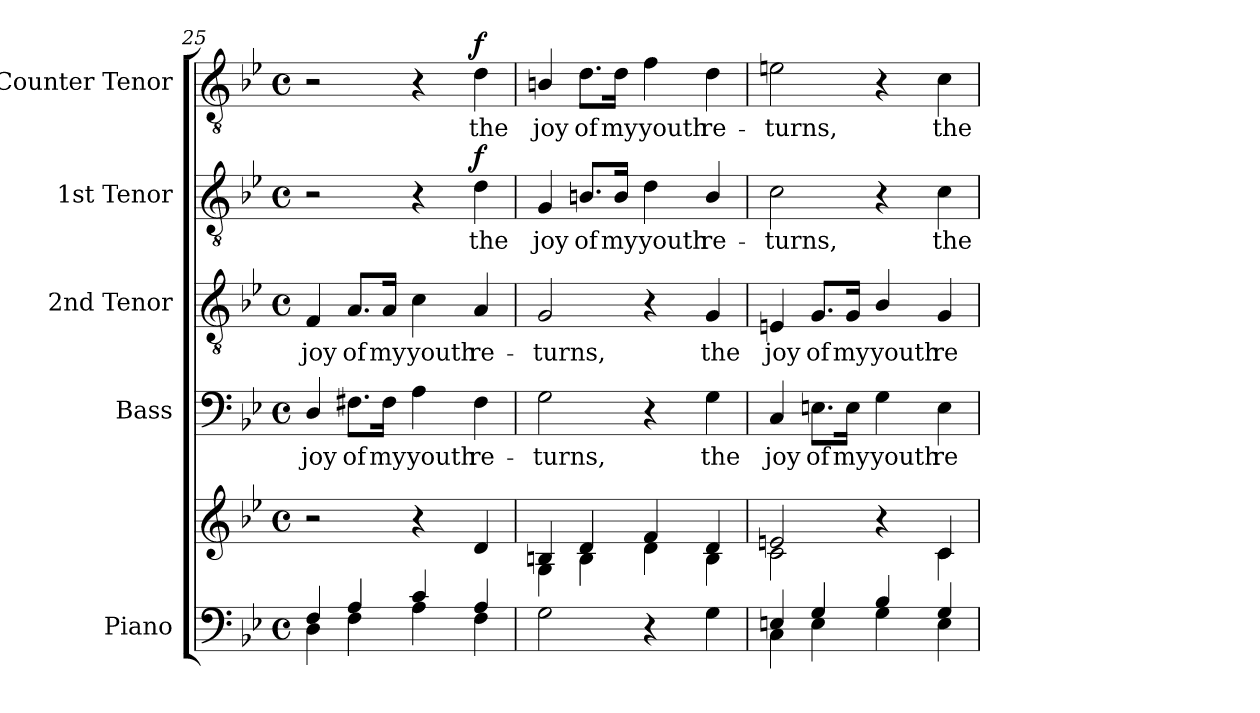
**kern	**kern	**kern	**text	**kern	**text	**kern	**text	**dynam	**kern	**text	**dynam
*part5	*part5	*part4	*part4	*part3	*part3	*part2	*part2	*part2	*part1	*part1	*part1
*staff6	*staff5	*staff4	*staff4	*staff3	*staff3	*staff2	*staff2	*staff2	*staff1	*staff1	*staff1
*I"Piano	*	*I"Bass	*	*I"2nd Tenor	*	*I"1st Tenor	*	*	*I"Counter Tenor	*	*
*I'Pno.	*	*	*	*	*	*	*	*	*	*	*
!!LO:LB:g=z
*clefF4	*clefG2	*clefF4	*	*clefGv2	*	*clefGv2	*	*	*clefGv2	*	*
*	*	*	*	*ITrd7c12	*	*ITrd7c12	*	*	*ITrd7c12	*	*
*k[b-e-]	*k[b-e-]	*k[b-e-]	*	*k[b-e-]	*	*k[b-e-]	*	*	*k[b-e-]	*	*
*B-:	*B-:	*B-:	*	*B-:	*	*B-:	*	*	*B-:	*	*
*M4/4	*M4/4	*M4/4	*	*M4/4	*	*M4/4	*	*	*M4/4	*	*
*met(c)	*met(c)	*met(c)	*	*met(c)	*	*met(c)	*	*	*met(c)	*	*
=25	=25	=25	=25	=25	=25	=25	=25	=25	=25	=25	=25
*^	*	*	*	*	*	*	*	*	*	*	*
!	!	!	!	!LO:LY:b:color=#000000	!	!	!	!	!	!	!	!
!	!	!	!	!	!	!LO:LY:b:color=#000000	!	!	!	!	!	!
4Fi/	4Di\	2r	4Di/	joy	4FFi/	joy	2r	.	.	2r	.	.
!	!	!	!	!LO:LY:b:color=#000000	!	!	!	!	!	!	!	!
!	!	!	!	!	!	!LO:LY:b:color=#000000	!	!	!	!	!	!
4Ai/	4Fi\	.	8.F#Xi\L	of	8.AAi/L	of	.	.	.	.	.	.
!	!	!	!	!LO:LY:b:color=#000000	!	!	!	!	!	!	!	!
!	!	!	!	!	!	!LO:LY:b:color=#000000	!	!	!	!	!	!
.	.	.	16F#i\Jk	my	16AAi/Jk	my	.	.	.	.	.	.
!	!	!	!	!LO:LY:b:color=#000000	!	!	!	!	!	!	!	!
!	!	!	!	!	!	!LO:LY:b:color=#000000	!	!	!	!	!	!
4ci/	4Ai\	4r	4Ai\	youth	4Ci\	youth	4r	.	.	4r	.	.
!	!	!	!	!LO:LY:b:color=#000000	!	!	!	!	!	!	!	!
!	!	!	!	!	!	!LO:LY:b:color=#000000	!	!	!	!	!	!
!	!	!	!	!	!	!	!	!LO:LY:b:color=#000000	!	!	!	!
!	!	!	!	!	!	!	!	!	!	!	!LO:LY:b:color=#000000	!
4Ai/	4Fi\	4di/	4F#i\	re-	4AAi/	re-	4Di\	the	f	4Di\	the	f
*v	*v	*	*	*	*	*	*	*	*	*	*	*
=26	=26	=26	=26	=26	=26	=26	=26	=26	=26	=26	=26
*	*^	*	*	*	*	*	*	*	*	*	*
*^	*	*	*	*	*	*	*	*	*	*	*	*
!	!	!	!	!	!LO:LY:b:color=#000000	!	!	!	!	!	!	!	!
*v	*v	*	*	*	*	*	*	*	*	*	*	*	*
*^	*	*	*	*	*	*	*	*	*	*	*	*
!	!	!	!	!	!	!	!LO:LY:b:color=#000000	!	!	!	!	!	!
*v	*v	*	*	*	*	*	*	*	*	*	*	*	*
*^	*	*	*	*	*	*	*	*	*	*	*	*
!	!	!	!	!	!	!	!	!	!LO:LY:b:color=#000000	!	!	!	!
*v	*v	*	*	*	*	*	*	*	*	*	*	*	*
*^	*	*	*	*	*	*	*	*	*	*	*	*
!	!	!	!	!	!	!	!	!	!	!	!	!LO:LY:b:color=#000000	!
*v	*v	*	*	*	*	*	*	*	*	*	*	*	*
2Gi\	4Bni/	4Gi\	2Gi\	-turns,	2GGi/	-turns,	4GGi/	joy	.	4BBni/	joy	.
!	!	!	!	!	!	!	!	!LO:LY:b:color=#000000	!	!	!	!
!	!	!	!	!	!	!	!	!	!	!	!LO:LY:b:color=#000000	!
.	4di/	4Bi\	.	.	.	.	8.BBni/L	of	.	8.Di\L	of	.
!	!	!	!	!	!	!	!	!LO:LY:b:color=#000000	!	!	!	!
!	!	!	!	!	!	!	!	!	!	!	!LO:LY:b:color=#000000	!
.	.	.	.	.	.	.	16BBi/Jk	my	.	16Di\Jk	my	.
!	!	!	!	!	!	!	!	!LO:LY:b:color=#000000	!	!	!	!
!	!	!	!	!	!	!	!	!	!	!	!LO:LY:b:color=#000000	!
4r	4fi/	4di\	4r	.	4r	.	4Di\	youth	.	4Fi\	youth	.
!	!	!	!	!LO:LY:b:color=#000000	!	!	!	!	!	!	!	!
!	!	!	!	!	!	!LO:LY:b:color=#000000	!	!	!	!	!	!
!	!	!	!	!	!	!	!	!LO:LY:b:color=#000000	!	!	!	!
!	!	!	!	!	!	!	!	!	!	!	!LO:LY:b:color=#000000	!
4Gi\	4di/	4Bi\	4Gi\	the	4GGi/	the	4BBi/	re-	.	4Di\	re-	.
=27	=27	=27	=27	=27	=27	=27	=27	=27	=27	=27	=27	=27
*^	*	*	*	*	*	*	*	*	*	*	*	*
!	!	!	!	!	!LO:LY:b:color=#000000	!	!	!	!	!	!	!	!
!	!	!	!	!	!	!	!LO:LY:b:color=#000000	!	!	!	!	!	!
!	!	!	!	!	!	!	!	!	!LO:LY:b:color=#000000	!	!	!	!
!	!	!	!	!	!	!	!	!	!	!	!	!LO:LY:b:color=#000000	!
4Eni/	4Ci\	2eni/	2ci\	4Ci/	joy	4EEni/	joy	2Ci\	-turns,	.	2Eni\	-turns,	.
!	!	!	!	!	!LO:LY:b:color=#000000	!	!	!	!	!	!	!	!
!	!	!	!	!	!	!	!LO:LY:b:color=#000000	!	!	!	!	!	!
4Gi/	4Ei\	.	.	8.Eni\L	of	8.GGi/L	of	.	.	.	.	.	.
!	!	!	!	!	!LO:LY:b:color=#000000	!	!	!	!	!	!	!	!
!	!	!	!	!	!	!	!LO:LY:b:color=#000000	!	!	!	!	!	!
.	.	.	.	16Ei\Jk	my	16GGi/Jk	my	.	.	.	.	.	.
!	!	!	!	!	!LO:LY:b:color=#000000	!	!	!	!	!	!	!	!
!	!	!	!	!	!	!	!LO:LY:b:color=#000000	!	!	!	!	!	!
4B-i/	4Gi\	4r	4ryy	4Gi\	youth	4BB-i/	youth	4r	.	.	4r	.	.
!	!	!	!	!	!LO:LY:b:color=#000000	!	!	!	!	!	!	!	!
!	!	!	!	!	!	!	!LO:LY:b:color=#000000	!	!	!	!	!	!
!	!	!	!	!	!	!	!	!	!LO:LY:b:color=#000000	!	!	!	!
!	!	!	!	!	!	!	!	!	!	!	!	!LO:LY:b:color=#000000	!
4Gi/	4Ei\	4ci/	4ci\	4Ei\	re-	4GGi/	re-	4Ci\	the	.	4Ci\	the	.
*v	*v	*	*	*	*	*	*	*	*	*	*	*	*
*	*v	*v	*	*	*	*	*	*	*	*	*	*
=	=	=	=	=	=	=	=	=	=	=	=
*-	*-	*-	*-	*-	*-	*-	*-	*-	*-	*-	*-
